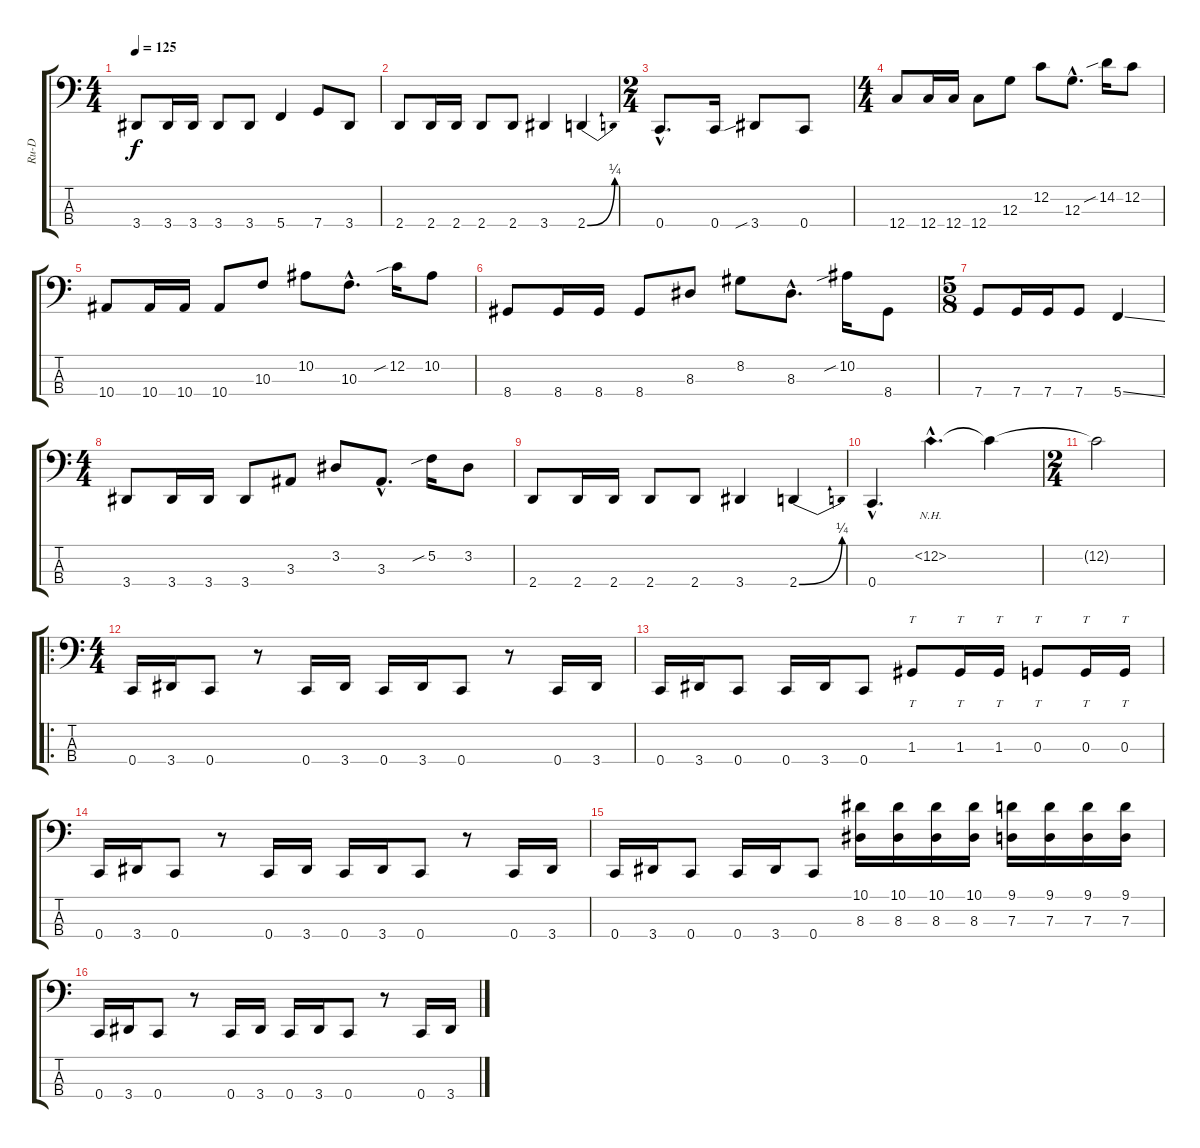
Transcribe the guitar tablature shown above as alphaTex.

\track ("Ru-D" "Ru-D") {instrument electricbassfinger}
\staff {score tabs}
\tuning (F2 C2 G1 C1) {hide}
\ts (4 4)
\tempo 125
\clef f4
\ks c
3.4.8{dy f} 3.4.16 3.4.16 3.4.8 3.4.8 5.4.4 7.4.8 3.4.8 |
2.4.8 2.4.16 2.4.16 2.4.8 2.4.8 3.4.4 2.4{be (bend 0 0 60 1)}.4 |
\ts (2 4)
0.4{hac}.8{d} 0.4.16 3.4{sib}.8 0.4.8 |
\ts (4 4)
12.4.8 12.4.16 12.4.16 12.4.8 12.3.8 12.2.8 12.3{hac}.8{d} 14.2{sib}.16 12.2.8 |
10.4.8 10.4.16 10.4.16 10.4.8 10.3.8 10.2.8 10.3{hac}.8{d} 12.2{sib}.16 10.2.8 |
8.4.8 8.4.16 8.4.16 8.4.8 8.3.8 8.2.8 8.3{hac}.8{d} 10.2{sib}.16 8.4.8 |
\ts (5 8)
7.4.8 7.4.16 7.4.16 7.4.8 5.4{ss}.4 |
\ts (4 4)
3.4.8 3.4.16 3.4.16 3.4.8 3.3.8 3.2.8 3.3{hac}.8{d} 5.2{sib}.16 3.2.8 |
2.4.8 2.4.16 2.4.16 2.4.8 2.4.8 3.4.4 2.4{be (bend 0 0 60 1)}.4 |
0.4{hac}.4{d} 12.2{nh hac}.4{d} 12.2{t}.4 |
\ts (2 4)
12.2{t}.2 |
\ro
\ts (4 4)
0.4.16 3.4.16 0.4.8 r.8 0.4.16 3.4.16 0.4.16 3.4.16 0.4.8 r.8 0.4.16 3.4.16 |
0.4.16 3.4.16 0.4.8 0.4.16 3.4.16 0.4.8 1.3.8{tt} 1.3.16{tt} 1.3.16{tt} 0.3.8{tt} 0.3.16{tt} 0.3.16{tt} |
0.4.16 3.4.16 0.4.8 r.8 0.4.16 3.4.16 0.4.16 3.4.16 0.4.8 r.8 0.4.16 3.4.16 |
0.4.16 3.4.16 0.4.8 0.4.16 3.4.16 0.4.8 (10.1 8.3).16 (10.1 8.3).16 (10.1 8.3).16 (10.1 8.3).16 (9.1 7.3).16 (9.1 7.3).16 (9.1 7.3).16 (9.1 7.3).16 |
0.4.16 3.4.16 0.4.8 r.8 0.4.16 3.4.16 0.4.16 3.4.16 0.4.8 r.8 0.4.16 3.4.16
